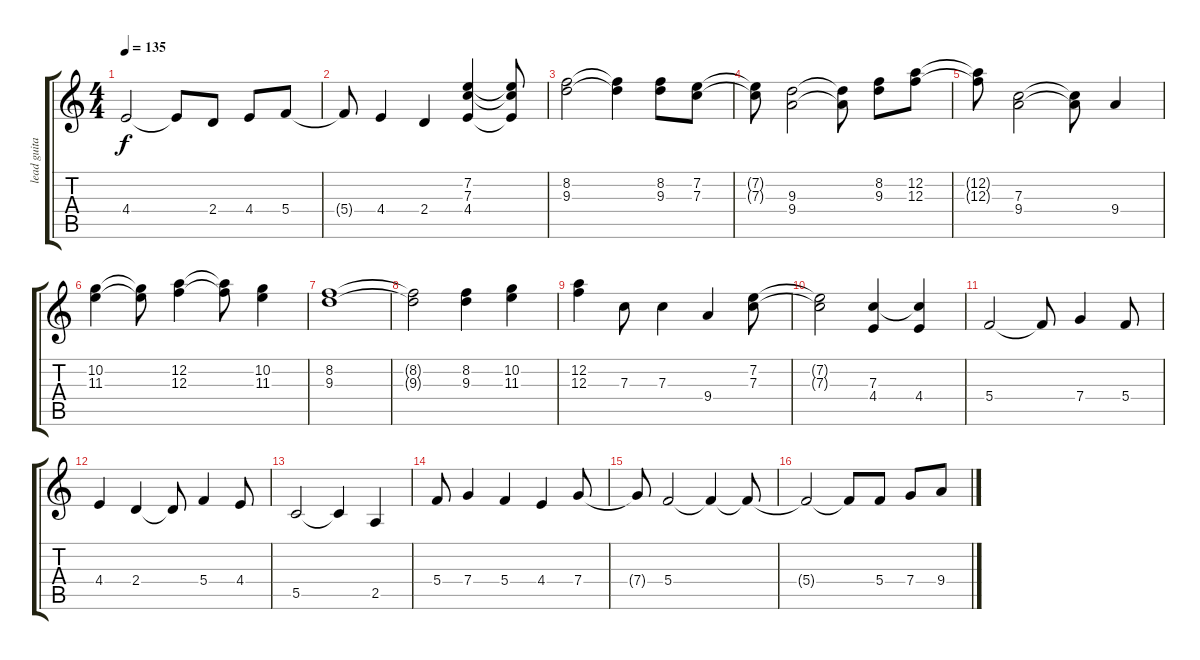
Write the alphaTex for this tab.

\track ("lead guitar" "lead guita") {instrument distortionguitar}
\staff {score tabs}
\tuning (D4 A3 F3 C3 G2 D2) {hide}
\ts (4 4)
\tempo 135
\clef g2
\ks c
4.4.2{dy f} 4.4{t}.8 2.4.8 4.4.8 5.4.8 |
5.4{t}.8 4.4.4 2.4.4 (7.2 7.3 4.4).4 (7.2{t} 7.3{t} 4.4{t}).8 |
(8.2 9.3).2 (8.2{t} 9.3{t}).4 (8.2 9.3).8 (7.2 7.3).8 |
(7.2{t} 7.3{t}).8 (9.3 9.4).2 (9.3{t} 9.4{t}).8 (8.2 9.3).8 (12.2 12.3).8 |
(12.2{t} 12.3{t}).8 (7.3 9.4).2 (7.3{t} 9.4{t}).8 9.4.4 |
(10.2 11.3).4 (10.2{t} 11.3{t}).8 (12.2 12.3).4 (12.2{t} 12.3{t}).8 (10.2 11.3).4 |
(8.2 9.3).1 |
(8.2{t} 9.3{t}).2 (8.2 9.3).4 (10.2 11.3).4 |
(12.2 12.3).4 7.3.8 7.3.4 9.4.4 (7.2 7.3).8 |
(7.2{t} 7.3{t}).2 (7.3 4.4).4 (7.3{t} 4.4).4 |
5.4.2 5.4{t}.8 7.4.4 5.4.8 |
4.4.4 2.4.4 2.4{t}.8 5.4.4 4.4.8 |
5.5.2 5.5{t}.4 2.5.4 |
5.4.8 7.4.4 5.4.4 4.4.4 7.4.8 |
7.4{t}.8 5.4.2 5.4{t}.4 5.4{t}.8 |
5.4{t}.2 5.4{t}.8 5.4.8 7.4.8 9.4.8
